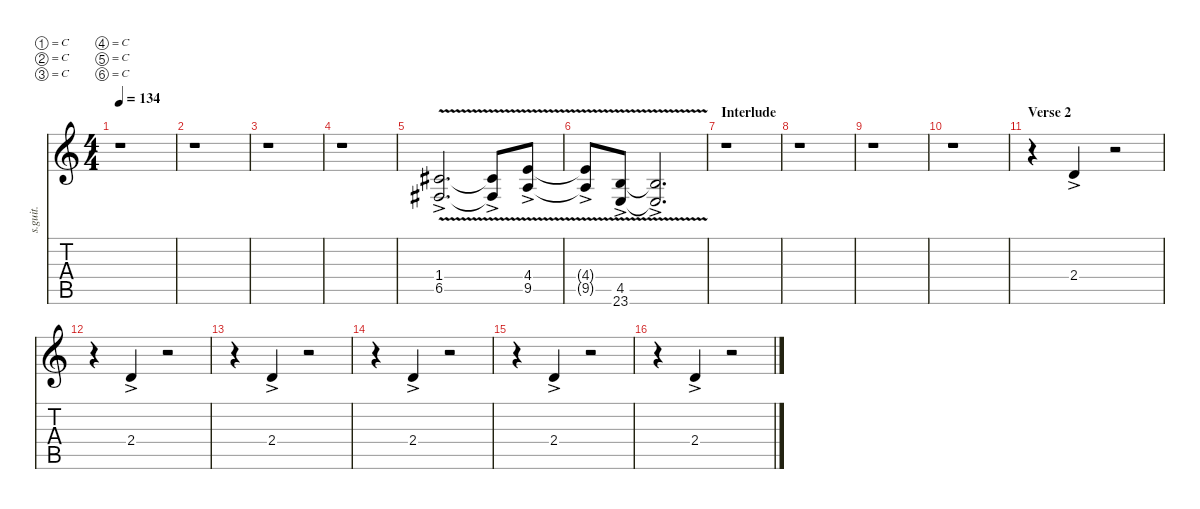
\defaultSystemsLayout 4
\hideDynamics
\bracketExtendMode nobrackets
\track ("Craig Jones" "s.guit.") {instrument acousticgrandpiano}
\staff {score tabs}
\tuning (C6 C5 C4 C3 C2 C1)
\displaytranspose 12
\ts (4 4)
\tempo 134
\clef g2
\ks c
r.1{dy fff} |
r.1 |
r.1 |
r.1 |
(1.4{v ac acc #} 6.5{v ac acc #}).2{d} (1.4{v ac t acc #} 6.5{v ac t acc #}).8 (4.4{v ac} 9.5{v ac}).8 |
(4.4{v ac t} 9.5{v ac t}).8 (23.6{v ac} 4.5{v ac}).8 (23.6{v ac t} 4.5{v ac t}).2{d} |
\section ("" "Interlude")
r.1 |
r.1 |
r.1 |
r.1 |
\section ("" "Verse 2")
r.4 2.4{ac}.4 r.2 |
r.4 2.4{ac}.4 r.2 |
r.4 2.4{ac}.4 r.2 |
r.4 2.4{ac}.4 r.2 |
r.4 2.4{ac}.4 r.2 |
r.4 2.4{ac}.4 r.2
